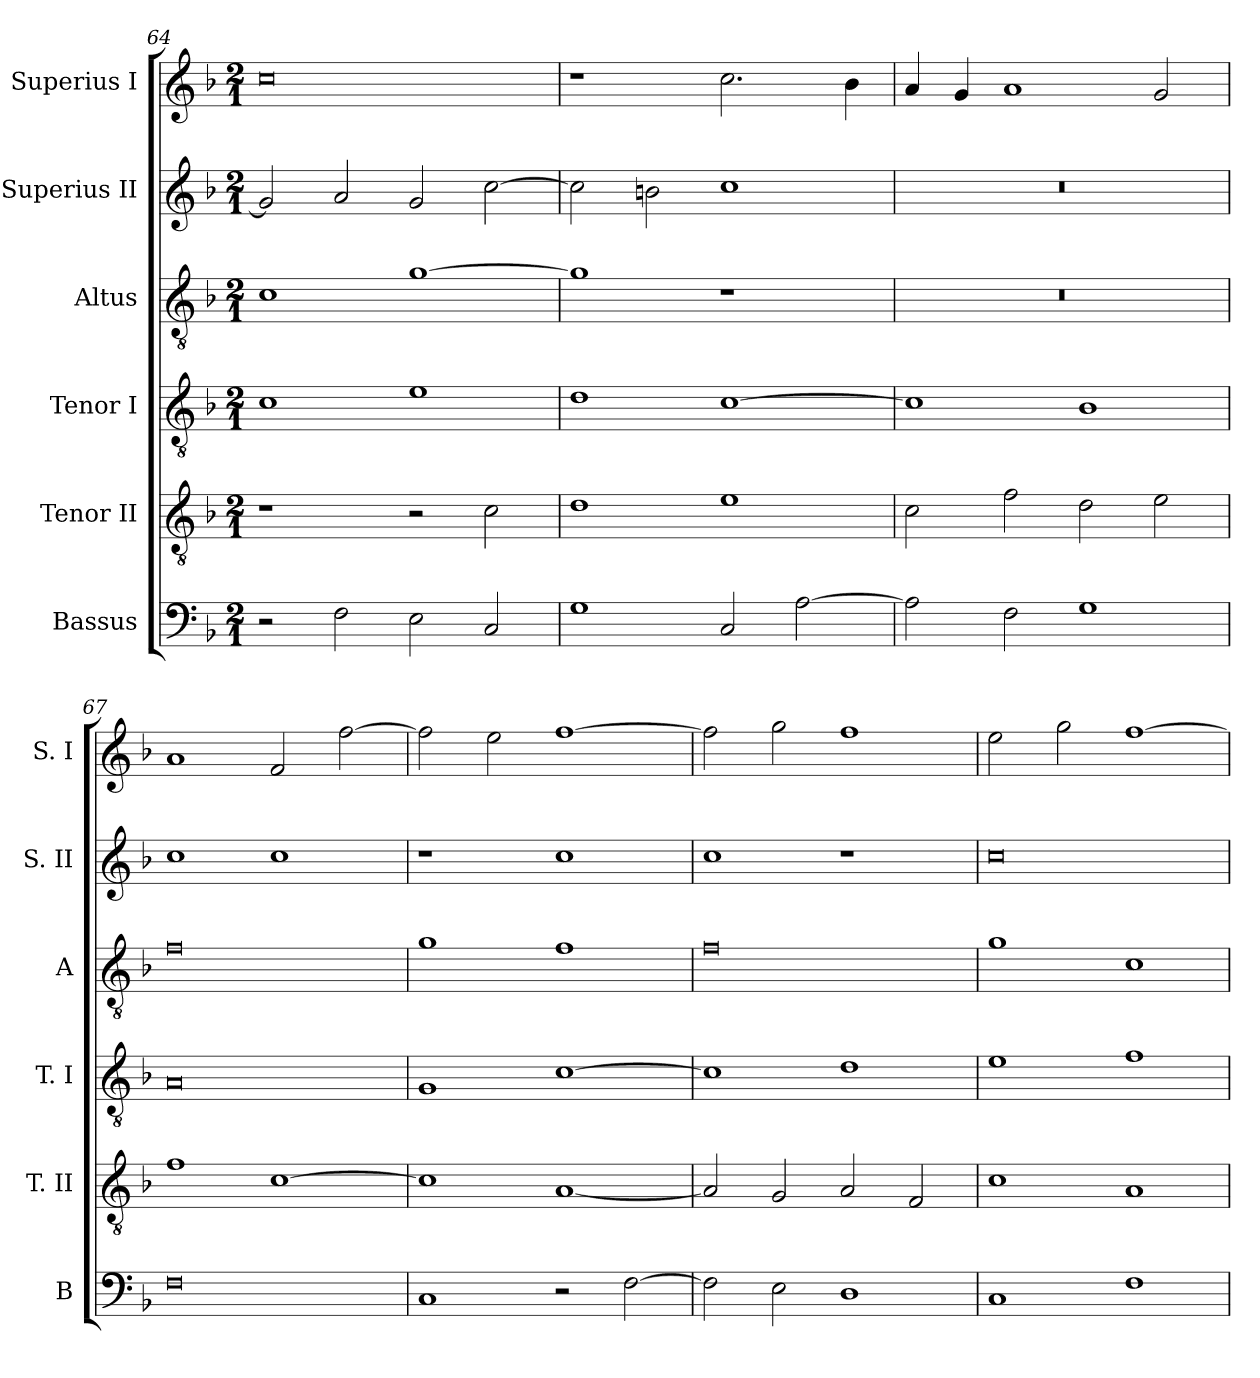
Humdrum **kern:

**kern	**kern	**kern	**kern	**kern	**kern
*part6	*part5	*part4	*part3	*part2	*part1
*staff6	*staff5	*staff4	*staff3	*staff2	*staff1
*I"Bassus	*I"Tenor II	*I"Tenor I	*I"Altus	*I"Superius II	*I"Superius I
*I'B	*I'T. II	*I'T. I	*I'A	*I'S. II	*I'S. I
*clefF4	*clefGv2	*clefGv2	*clefGv2	*clefG2	*clefG2
*k[b-]	*k[b-]	*k[b-]	*k[b-]	*k[b-]	*k[b-]
*F:	*F:	*F:	*F:	*F:	*F:
*M2/1	*M2/1	*M2/1	*M2/1	*M2/1	*M2/1
=64	=64	=64	=64	=64	=64
2r	1r	1c	1c	2g]	0cc
2F	.	.	.	2a	.
2E	2r	1e	[1g	2g	.
2C	2c	.	.	[2cc	.
=65	=65	=65	=65	=65	=65
1G	1d	1d	1g]	2cc]	1r
.	.	.	.	2bn	.
2C	1e	[1c	1r	1cc	2.cc
[2A	.	.	.	.	.
.	.	.	.	.	4b-
=66	=66	=66	=66	=66	=66
2A]	2c	1c]	0r	0r	4a
.	.	.	.	.	4g
2F	2f	.	.	.	1a
1G	2d	1B-	.	.	.
.	2e	.	.	.	2g
=67	=67	=67	=67	=67	=67
0F	1f	0A	0f	1cc	1a
.	[1c	.	.	1cc	2f
.	.	.	.	.	[2ff
=68	=68	=68	=68	=68	=68
1C	1c]	1G	1g	1r	2ff]
.	.	.	.	.	2ee
2r	[1A	[1c	1f	1cc	[1ff
[2F	.	.	.	.	.
=69	=69	=69	=69	=69	=69
2F]	2A]	1c]	0f	1cc	2ff]
2E	2G	.	.	.	2gg
1D	2A	1d	.	1r	1ff
.	2F	.	.	.	.
=70	=70	=70	=70	=70	=70
1C	1c	1e	1g	0cc	2ee
.	.	.	.	.	2gg
1F	1A	1f	1c	.	[1ff
=	=	=	=	=	=
*-	*-	*-	*-	*-	*-
